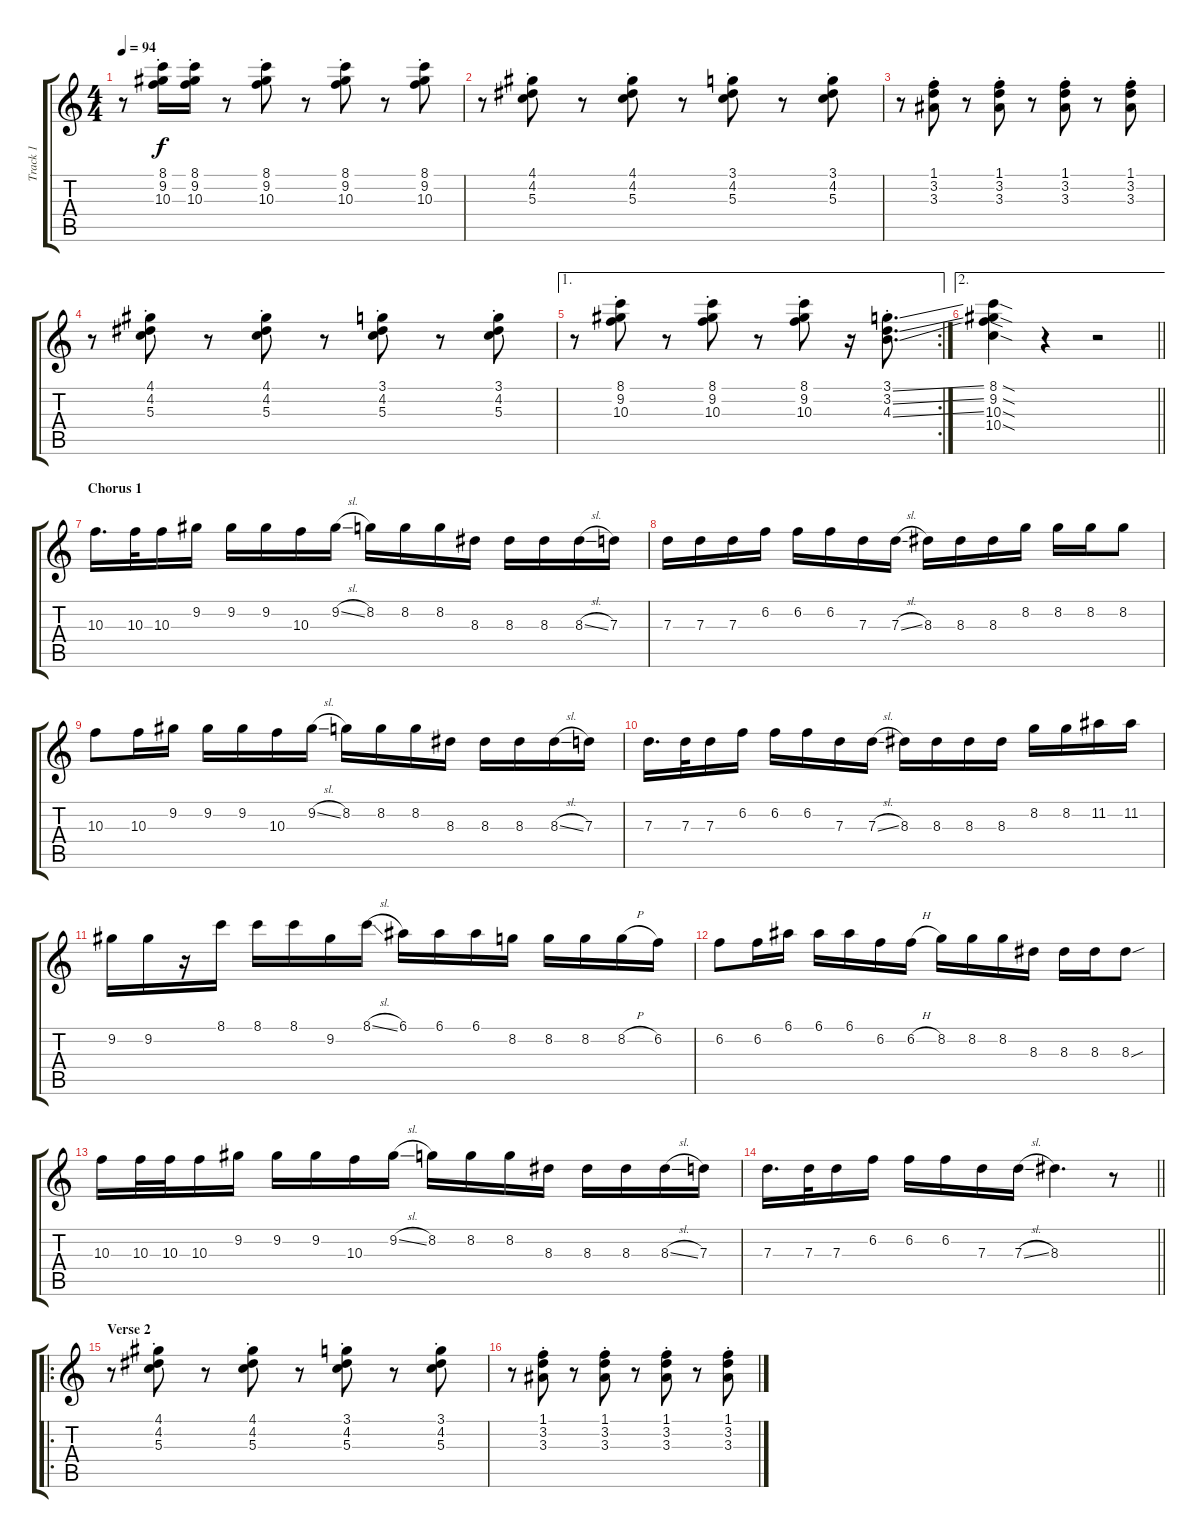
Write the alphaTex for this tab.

\track ("Track 1" "Track 1") {instrument electricguitarclean}
\staff {score tabs}
\tuning (E4 B3 G3 D3 A2 E2) {hide}
\ts (4 4)
\tempo 94
\clef g2
\ks c
r.8{dy f} (8.1{st} 9.2{st} 10.3{st}).16 (8.1{st} 9.2{st} 10.3{st}).16 r.8 (8.1{st} 9.2{st} 10.3{st}).8 r.8 (8.1{st} 9.2{st} 10.3{st}).8 r.8 (8.1{st} 9.2{st} 10.3{st}).8 |
r.8 (4.1{st} 4.2{st} 5.3{st}).8 r.8 (4.1{st} 4.2{st} 5.3{st}).8 r.8 (3.1{st} 4.2{st} 5.3{st}).8 r.8 (3.1{st} 4.2{st} 5.3{st}).8 |
r.8 (1.1{st} 3.2{st} 3.3{st}).8 r.8 (1.1{st} 3.2{st} 3.3{st}).8 r.8 (1.1{st} 3.2{st} 3.3{st}).8 r.8 (1.1{st} 3.2{st} 3.3{st}).8 |
r.8 (4.1{st} 4.2{st} 5.3{st}).8 r.8 (4.1{st} 4.2{st} 5.3{st}).8 r.8 (3.1{st} 4.2{st} 5.3{st}).8 r.8 (3.1{st} 4.2{st} 5.3{st}).8 |
\ae 1
\rc 2
r.8 (8.1{st} 9.2{st} 10.3{st}).8 r.8 (8.1{st} 9.2{st} 10.3{st}).8 r.8 (8.1{st} 9.2{st} 10.3{st}).8 r.16 (3.1{ss st} 3.2{ss st} 4.3{ss st}).8{d} |
\ae 2
\barLineRight lightlight
(8.1{sod} 9.2{sod} 10.3{sod} 10.4{sod}).4 r.4 r.2 |
\section ("" "Chorus 1")
10.3.16{d instrument electricguitarmuted} 10.3.32 10.3.16 9.2.16 9.2.16 9.2.16 10.3.16 9.2{sl}.16 8.2.16 8.2.16 8.2.16 8.3.16 8.3.16 8.3.16 8.3{sl}.16 7.3.16 |
7.3.16 7.3.16 7.3.16 6.2.16 6.2.16 6.2.16 7.3.16 7.3{sl}.16 8.3.16 8.3.16 8.3.16 8.2.16 8.2.16 8.2.16 8.2.8 |
10.3.8 10.3.16 9.2.16 9.2.16 9.2.16 10.3.16 9.2{sl}.16 8.2.16 8.2.16 8.2.16 8.3.16 8.3.16 8.3.16 8.3{sl}.16 7.3.16 |
7.3.16{d} 7.3.32 7.3.16 6.2.16 6.2.16 6.2.16 7.3.16 7.3{sl}.16 8.3.16 8.3.16 8.3.16 8.3.16 8.2.16 8.2.16 11.2.16 11.2.16 |
9.2.16 9.2.16 r.16 8.1.16 8.1.16 8.1.16 9.2.16 8.1{sl}.16 6.1.16 6.1.16 6.1.16 8.2.16 8.2.16 8.2.16 8.2{h}.16 6.2.16 |
6.2.8 6.2.16 6.1.16 6.1.16 6.1.16 6.2.16 6.2{h}.16 8.2.16 8.2.16 8.2.16 8.3.16 8.3.16 8.3.16 8.3{sou}.8 |
10.3.16 10.3.32 10.3.32 10.3.16 9.2.16 9.2.16 9.2.16 10.3.16 9.2{sl}.16 8.2.16 8.2.16 8.2.16 8.3.16 8.3.16 8.3.16 8.3{sl}.16 7.3.16 |
\barLineRight lightlight
7.3.16{d} 7.3.32 7.3.16 6.2.16 6.2.16 6.2.16 7.3.16 7.3{sl}.16 8.3.4{d} r.8 |
\ro
\section ("" "Verse 2")
r.8{instrument electricguitarclean} (4.1{st} 4.2{st} 5.3{st}).8 r.8 (4.1{st} 4.2{st} 5.3{st}).8 r.8 (3.1{st} 4.2{st} 5.3{st}).8 r.8 (3.1{st} 4.2{st} 5.3{st}).8 |
r.8 (1.1{st} 3.2{st} 3.3{st}).8 r.8 (1.1{st} 3.2{st} 3.3{st}).8 r.8 (1.1{st} 3.2{st} 3.3{st}).8 r.8 (1.1{st} 3.2{st} 3.3{st}).8
